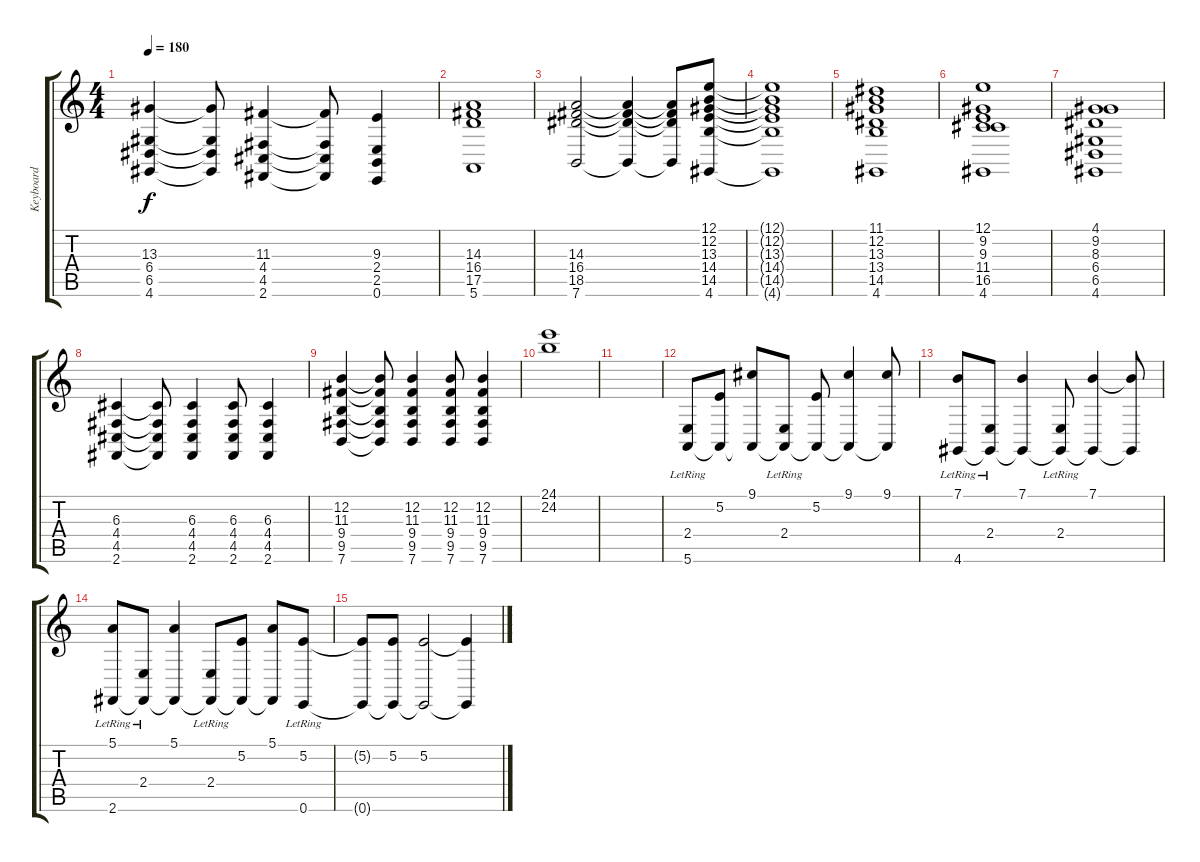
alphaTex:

\track ("Keyboard" "Keyboard") {instrument fx2soundtrack}
\staff {score tabs}
\tuning (E4 B3 G3 D3 A2 E2) {hide}
\ts (4 4)
\tempo 180
\clef g2
\ks c
(13.3 6.4 6.5 4.6).4{dy f} (13.3{t} 6.4{t} 6.5{t} 4.6{t}).8 (11.3 4.4 4.5 2.6).4 (11.3{t} 4.4{t} 4.5{t} 2.6{t}).8 (9.3 2.4 2.5 0.6).4 |
(14.3 16.4 17.5 5.6).1 |
(14.3 16.4 18.5 7.6).2 (14.3{t} 16.4{t} 18.5{t} 7.6{t}).4 (14.3{t} 16.4{t} 18.5{t} 7.6{t}).8 (12.1 12.2 13.3 14.4 14.5 4.6).8 |
(12.1{t} 12.2{t} 13.3{t} 14.4{t} 14.5{t} 4.6{t}).1 |
(11.1 12.2 13.3 13.4 14.5 4.6).1 |
(12.1 9.2 9.3 11.4 16.5 4.6).1 |
(4.1 9.2 8.3 6.4 6.5 4.6).1 |
(6.3 4.4 4.5 2.6).4 (6.3{t} 4.4{t} 4.5{t} 2.6{t}).8 (6.3 4.4 4.5 2.6).4 (6.3 4.4 4.5 2.6).8 (6.3 4.4 4.5 2.6).4 |
(12.2 11.3 9.4 9.5 7.6).4 (12.2{t} 11.3{t} 9.4{t} 9.5{t} 7.6{t}).8 (12.2 11.3 9.4 9.5 7.6).4 (12.2 11.3 9.4 9.5 7.6).8 (12.2 11.3 9.4 9.5 7.6).4 |
(24.1 24.2).1 |
|
\section ("" "")
(2.4{lr} 5.6{lr}).8 (5.2 5.6{t}).8 (9.1 5.6{t}).8 (2.4{lr} 5.6{t}).8 (5.2 5.6{t}).8 (9.1 5.6{t}).4 (9.1 5.6{t}).8 |
(7.1 4.6{lr}).8 (2.4{lr} 4.6{t}).8 (7.1 4.6{t}).4 (2.4{lr} 4.6{t}).8 (7.1 4.6{t}).4 (7.1{t} 4.6{t}).8 |
(5.1 2.6{lr}).8 (2.4{lr} 2.6{t}).8 (5.1 2.6{t}).4 (2.4{lr} 2.6{t}).8 (5.2 2.6{t}).8 (5.1 2.6{t}).8 (5.2 0.6{lr}).8 |
(5.2{t} 0.6{t}).8 (5.2 0.6{t}).8 (5.2 0.6{t}).2 (5.2{t} 0.6{t}).4
